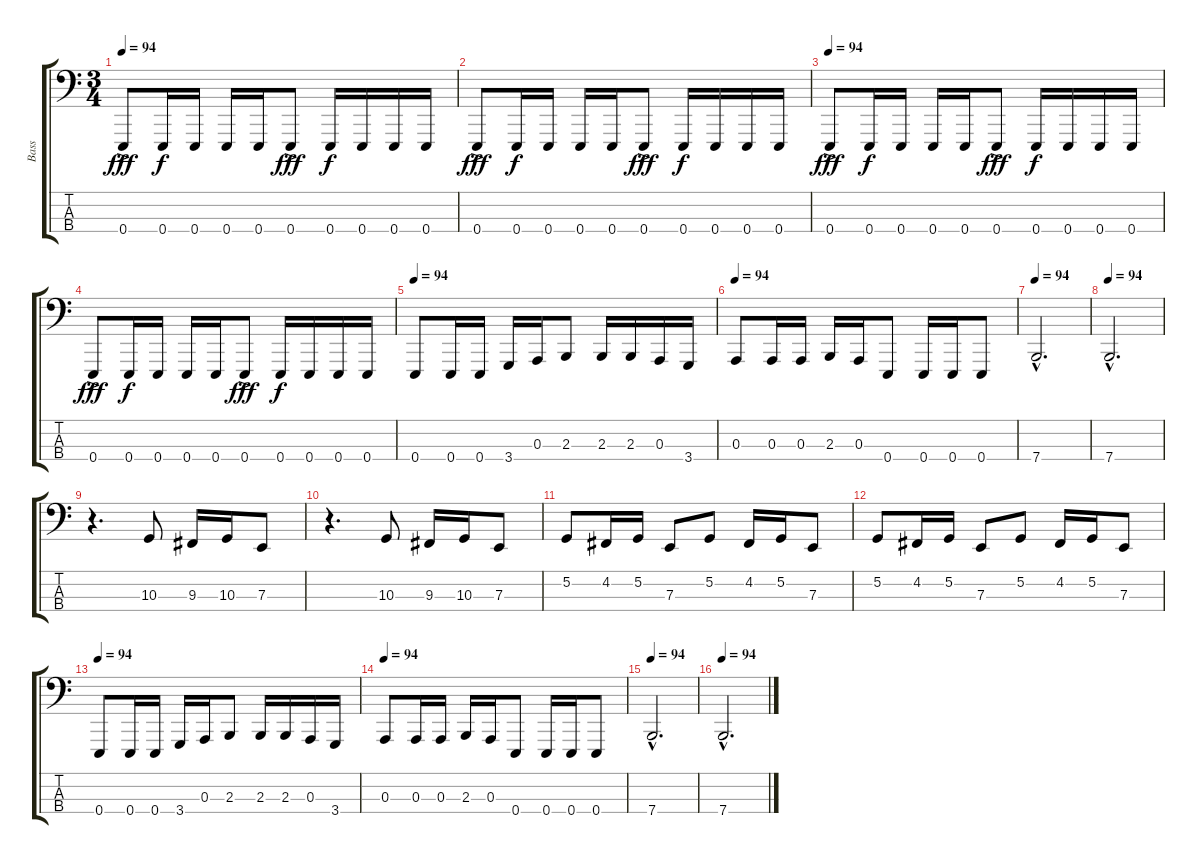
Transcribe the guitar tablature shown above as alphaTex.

\track ("Bass" "Bass") {instrument cello}
\staff {score tabs}
\tuning (G2 D2 A1 E1) {hide}
\ts (3 4)
\tempo 94
\clef f4
\ks c
0.4{ac}.8{dy fff volume 13 instrument slapbass2} 0.4.16{dy f} 0.4.16 0.4.16 0.4.16 0.4{ac}.8{dy fff} 0.4.16{dy f} 0.4.16 0.4.16 0.4.16 |
0.4{ac}.8{dy fff volume 13} 0.4.16{dy f} 0.4.16 0.4.16 0.4.16 0.4{ac}.8{dy fff} 0.4.16{dy f} 0.4.16 0.4.16 0.4.16 |
\tempo 94
0.4{ac}.8{dy fff volume 13 instrument slapbass2} 0.4.16{dy f} 0.4.16 0.4.16 0.4.16 0.4{ac}.8{dy fff} 0.4.16{dy f} 0.4.16 0.4.16 0.4.16 |
0.4{ac}.8{dy fff volume 13} 0.4.16{dy f} 0.4.16 0.4.16 0.4.16 0.4{ac}.8{dy fff} 0.4.16{dy f} 0.4.16 0.4.16 0.4.16 |
\tempo 94
0.4.8{volume 16 instrument cello} 0.4.16 0.4.16 3.4.16 0.3.16 2.3.8 2.3.16 2.3.16 0.3.16 3.4.16 |
\tempo 94
0.3.8 0.3.16 0.3.16 2.3.16 0.3.16 0.4.8 0.4.16 0.4.16 0.4.8 |
\tempo 94
7.4{hac}.2{d} |
\tempo 94
7.4{hac}.2{d} |
r.4{d} 10.3.8 9.3.16 10.3.16 7.3.8 |
r.4{d} 10.3.8 9.3.16 10.3.16 7.3.8 |
5.2.8 4.2.16 5.2.16 7.3.8 5.2.8 4.2.16 5.2.16 7.3.8 |
5.2.8 4.2.16 5.2.16 7.3.8 5.2.8 4.2.16 5.2.16 7.3.8 |
\tempo 94
0.4.8{volume 16 instrument cello} 0.4.16 0.4.16 3.4.16 0.3.16 2.3.8 2.3.16 2.3.16 0.3.16 3.4.16 |
\tempo 94
0.3.8 0.3.16 0.3.16 2.3.16 0.3.16 0.4.8 0.4.16 0.4.16 0.4.8 |
\tempo 94
7.4{hac}.2{d} |
\tempo 94
7.4{hac}.2{d}
